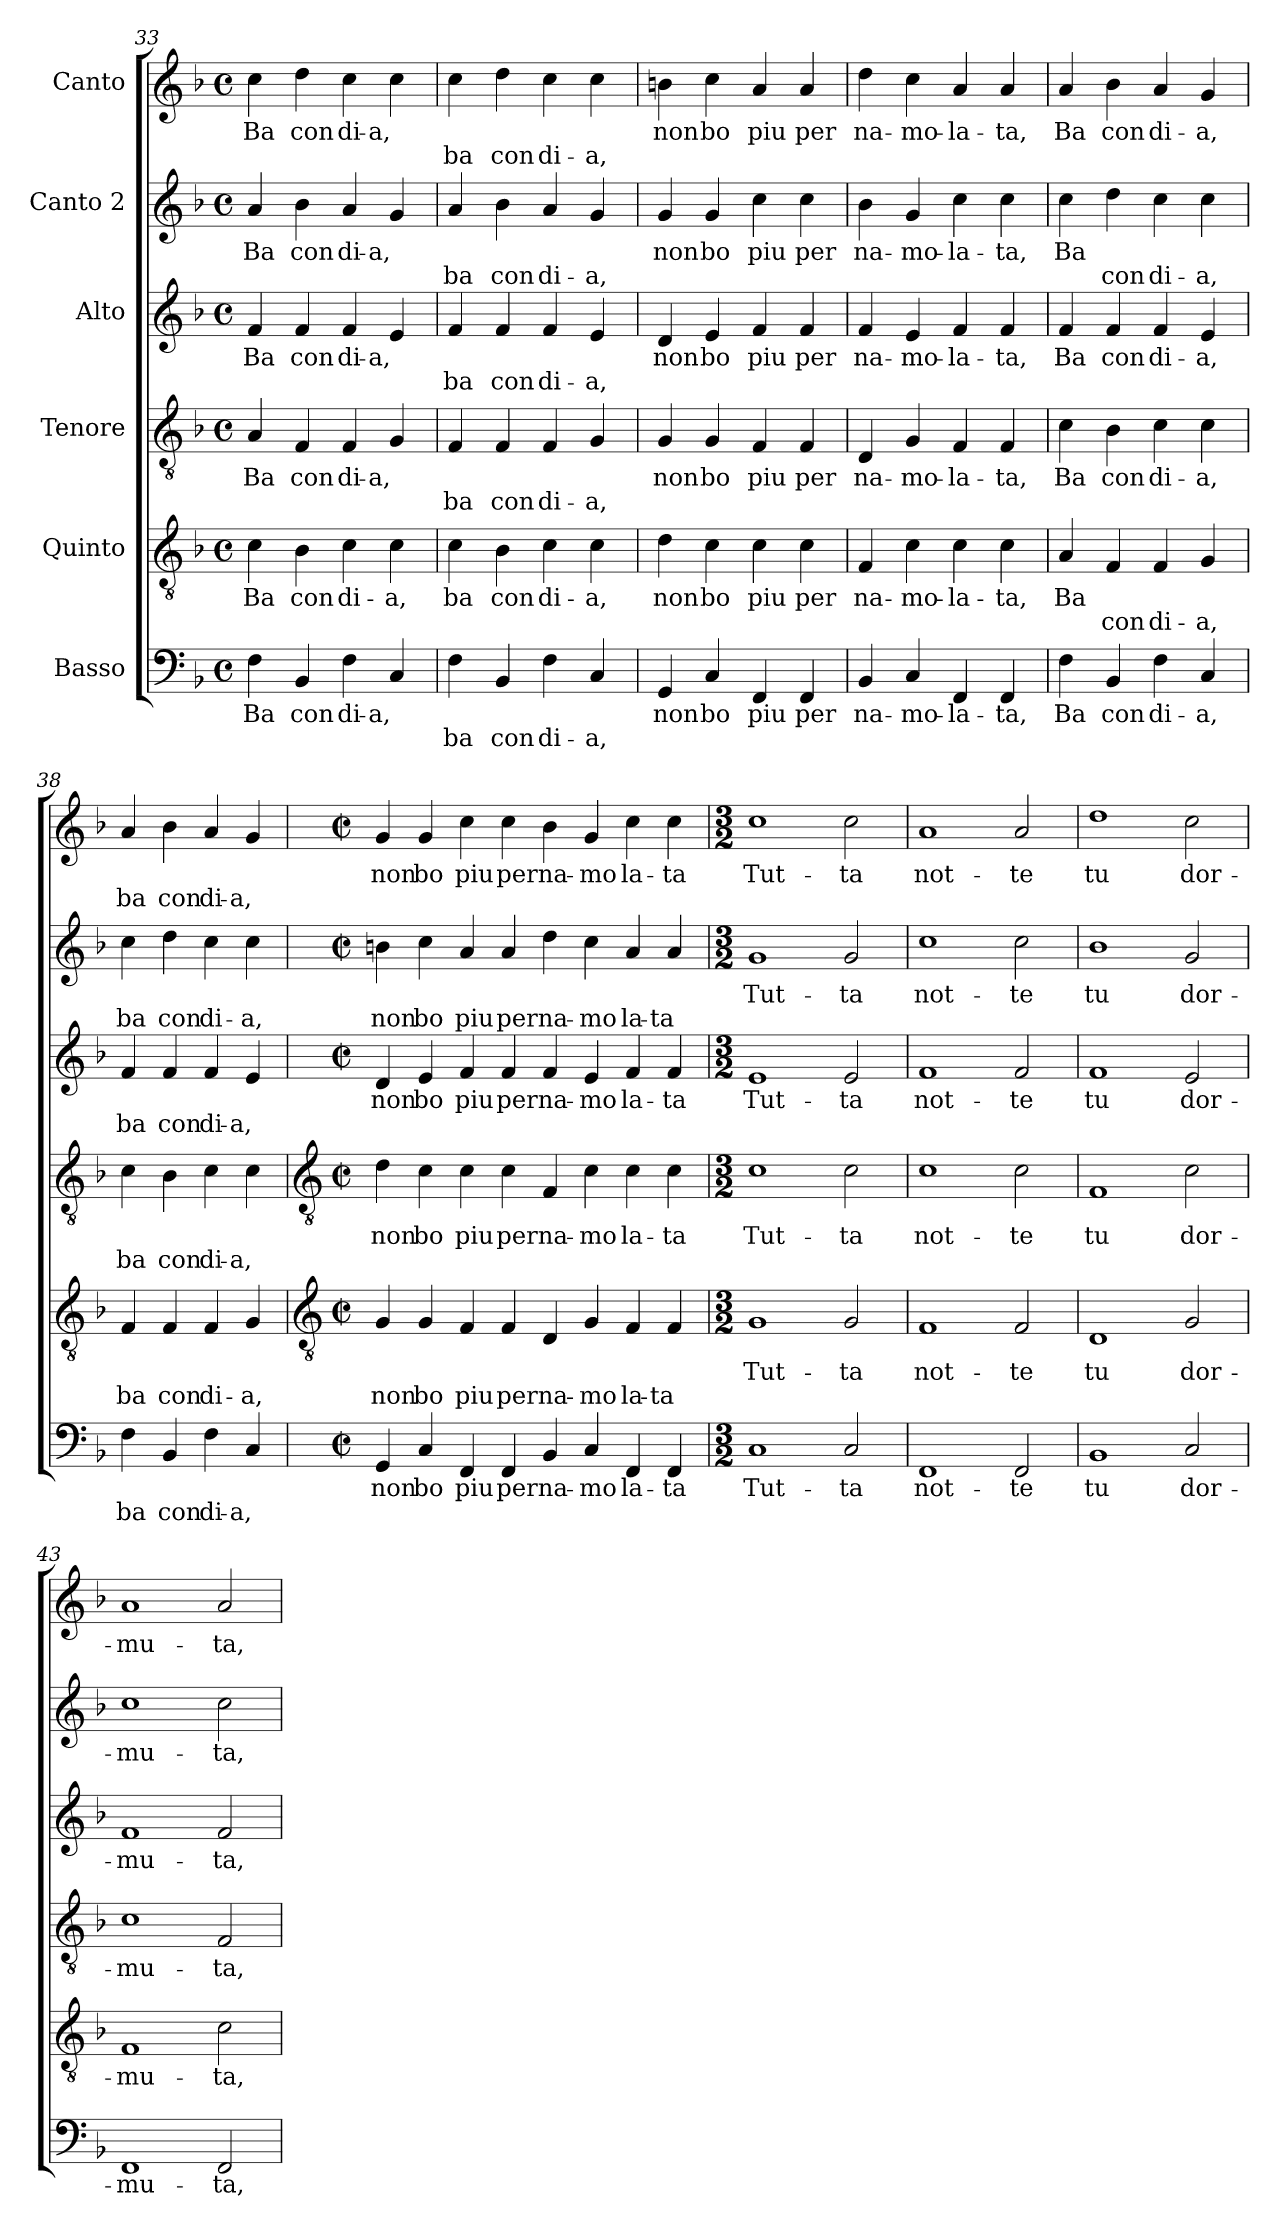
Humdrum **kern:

**kern	**text	**text	**kern	**text	**text	**kern	**text	**text	**kern	**text	**text	**kern	**text	**text	**kern	**text	**text
*part6	*part6	*part6	*part5	*part5	*part5	*part4	*part4	*part4	*part3	*part3	*part3	*part2	*part2	*part2	*part1	*part1	*part1
*staff6	*staff6	*staff6	*staff5	*staff5	*staff5	*staff4	*staff4	*staff4	*staff3	*staff3	*staff3	*staff2	*staff2	*staff2	*staff1	*staff1	*staff1
*I"Basso	*	*	*I"Quinto	*	*	*I"Tenore	*	*	*I"Alto	*	*	*I"Canto 2	*	*	*I"Canto	*	*
!!LO:LB:g=z
*clefF4	*	*	*clefGv2	*	*	*clefGv2	*	*	*clefG2	*	*	*clefG2	*	*	*clefG2	*	*
*k[b-]	*	*	*k[b-]	*	*	*k[b-]	*	*	*k[b-]	*	*	*k[b-]	*	*	*k[b-]	*	*
*F:	*	*	*F:	*	*	*F:	*	*	*F:	*	*	*F:	*	*	*F:	*	*
*M4/4	*	*	*M4/4	*	*	*M4/4	*	*	*M4/4	*	*	*M4/4	*	*	*M4/4	*	*
*met(c)	*	*	*met(c)	*	*	*met(c)	*	*	*met(c)	*	*	*met(c)	*	*	*met(c)	*	*
=33	=33	=33	=33	=33	=33	=33	=33	=33	=33	=33	=33	=33	=33	=33	=33	=33	=33
!	!LO:LY:b	!	!	!LO:LY:b	!	!	!LO:LY:b	!	!	!LO:LY:b	!	!	!LO:LY:b	!	!	!LO:LY:b	!
4F	Ba	.	4c	Ba	.	4A	Ba	.	4f	Ba	.	4a	Ba	.	4cc	Ba	.
!	!LO:LY:b	!	!	!LO:LY:b	!	!	!LO:LY:b	!	!	!LO:LY:b	!	!	!LO:LY:b	!	!	!LO:LY:b	!
4BB-	con	.	4B-	con	.	4F	con	.	4f	con	.	4b-	con	.	4dd	con	.
!	!LO:LY:b	!	!	!LO:LY:b	!	!	!LO:LY:b	!	!	!LO:LY:b	!	!	!LO:LY:b	!	!	!LO:LY:b	!
4F	di-	.	4c	di-	.	4F	di-	.	4f	di-	.	4a	di-	.	4cc	di-	.
!	!LO:LY:b	!	!	!LO:LY:b	!	!	!LO:LY:b	!	!	!LO:LY:b	!	!	!LO:LY:b	!	!	!LO:LY:b	!
4C	-a,	.	4c	-a,	.	4G	-a,	.	4e	-a,	.	4g	-a,	.	4cc	-a,	.
=34	=34	=34	=34	=34	=34	=34	=34	=34	=34	=34	=34	=34	=34	=34	=34	=34	=34
!	!	!LO:LY:b	!	!LO:LY:b	!	!	!	!LO:LY:b	!	!	!LO:LY:b	!	!	!LO:LY:b	!	!	!LO:LY:b
4F	.	ba	4c	ba	.	4F	.	ba	4f	.	ba	4a	.	ba	4cc	.	ba
!	!	!LO:LY:b	!	!LO:LY:b	!	!	!	!LO:LY:b	!	!	!LO:LY:b	!	!	!LO:LY:b	!	!	!LO:LY:b
4BB-	.	con	4B-	con	.	4F	.	con	4f	.	con	4b-	.	con	4dd	.	con
!	!	!LO:LY:b	!	!LO:LY:b	!	!	!	!LO:LY:b	!	!	!LO:LY:b	!	!	!LO:LY:b	!	!	!LO:LY:b
4F	.	di-	4c	di-	.	4F	.	di-	4f	.	di-	4a	.	di-	4cc	.	di-
!	!	!LO:LY:b	!	!LO:LY:b	!	!	!	!LO:LY:b	!	!	!LO:LY:b	!	!	!LO:LY:b	!	!	!LO:LY:b
4C	.	-a,	4c	-a,	.	4G	.	-a,	4e	.	-a,	4g	.	-a,	4cc	.	-a,
=35	=35	=35	=35	=35	=35	=35	=35	=35	=35	=35	=35	=35	=35	=35	=35	=35	=35
!	!LO:LY:b	!	!	!LO:LY:b	!	!	!LO:LY:b	!	!	!LO:LY:b	!	!	!LO:LY:b	!	!	!LO:LY:b	!
4GG	non	.	4d	non	.	4G	non	.	4d	non	.	4g	non	.	4bn	non	.
!	!LO:LY:b	!	!	!LO:LY:b	!	!	!LO:LY:b	!	!	!LO:LY:b	!	!	!LO:LY:b	!	!	!LO:LY:b	!
4C	bo	.	4c	bo	.	4G	bo	.	4e	bo	.	4g	bo	.	4cc	bo	.
!	!LO:LY:b	!	!	!LO:LY:b	!	!	!LO:LY:b	!	!	!LO:LY:b	!	!	!LO:LY:b	!	!	!LO:LY:b	!
4FF	piu	.	4c	piu	.	4F	piu	.	4f	piu	.	4cc	piu	.	4a	piu	.
!	!LO:LY:b	!	!	!LO:LY:b	!	!	!LO:LY:b	!	!	!LO:LY:b	!	!	!LO:LY:b	!	!	!LO:LY:b	!
4FF	per	.	4c	per	.	4F	per	.	4f	per	.	4cc	per	.	4a	per	.
=36	=36	=36	=36	=36	=36	=36	=36	=36	=36	=36	=36	=36	=36	=36	=36	=36	=36
!	!LO:LY:b	!	!	!LO:LY:b	!	!	!LO:LY:b	!	!	!LO:LY:b	!	!	!LO:LY:b	!	!	!LO:LY:b	!
4BB-	na-	.	4F	na-	.	4D	na-	.	4f	na-	.	4b-	na-	.	4dd	na-	.
!	!LO:LY:b	!	!	!LO:LY:b	!	!	!LO:LY:b	!	!	!LO:LY:b	!	!	!LO:LY:b	!	!	!LO:LY:b	!
4C	-mo-	.	4c	-mo-	.	4G	-mo-	.	4e	-mo-	.	4g	-mo-	.	4cc	-mo-	.
!	!LO:LY:b	!	!	!LO:LY:b	!	!	!LO:LY:b	!	!	!LO:LY:b	!	!	!LO:LY:b	!	!	!LO:LY:b	!
4FF	-la-	.	4c	-la-	.	4F	-la-	.	4f	-la-	.	4cc	-la-	.	4a	-la-	.
!	!LO:LY:b	!	!	!LO:LY:b	!	!	!LO:LY:b	!	!	!LO:LY:b	!	!	!LO:LY:b	!	!	!LO:LY:b	!
4FF	-ta,	.	4c	-ta,	.	4F	-ta,	.	4f	-ta,	.	4cc	-ta,	.	4a	-ta,	.
=37	=37	=37	=37	=37	=37	=37	=37	=37	=37	=37	=37	=37	=37	=37	=37	=37	=37
!	!LO:LY:b	!	!	!LO:LY:b	!	!	!LO:LY:b	!	!	!LO:LY:b	!	!	!LO:LY:b	!	!	!LO:LY:b	!
4F	Ba	.	4A	Ba	.	4c	Ba	.	4f	Ba	.	4cc	Ba	.	4a	Ba	.
!	!LO:LY:b	!	!	!	!LO:LY:b	!	!LO:LY:b	!	!	!LO:LY:b	!	!	!	!LO:LY:b	!	!LO:LY:b	!
4BB-	con	.	4F	.	con	4B-	con	.	4f	con	.	4dd	.	con	4b-	con	.
!	!LO:LY:b	!	!	!	!LO:LY:b	!	!LO:LY:b	!	!	!LO:LY:b	!	!	!	!LO:LY:b	!	!LO:LY:b	!
4F	di-	.	4F	.	di-	4c	di-	.	4f	di-	.	4cc	.	di-	4a	di-	.
!	!LO:LY:b	!	!	!	!LO:LY:b	!	!LO:LY:b	!	!	!LO:LY:b	!	!	!	!LO:LY:b	!	!LO:LY:b	!
4C	-a,	.	4G	.	-a,	4c	-a,	.	4e	-a,	.	4cc	.	-a,	4g	-a,	.
=38	=38	=38	=38	=38	=38	=38	=38	=38	=38	=38	=38	=38	=38	=38	=38	=38	=38
!	!	!LO:LY:b	!	!	!LO:LY:b	!	!	!LO:LY:b	!	!	!LO:LY:b	!	!	!LO:LY:b	!	!	!LO:LY:b
4F	.	ba	4F	.	ba	4c	.	ba	4f	.	ba	4cc	.	ba	4a	.	ba
!	!	!LO:LY:b	!	!	!LO:LY:b	!	!	!LO:LY:b	!	!	!LO:LY:b	!	!	!LO:LY:b	!	!	!LO:LY:b
4BB-	.	con	4F	.	con	4B-	.	con	4f	.	con	4dd	.	con	4b-	.	con
!	!	!LO:LY:b	!	!	!LO:LY:b	!	!	!LO:LY:b	!	!	!LO:LY:b	!	!	!LO:LY:b	!	!	!LO:LY:b
4F	.	di-	4F	.	di-	4c	.	di-	4f	.	di-	4cc	.	di-	4a	.	di-
!	!	!LO:LY:b	!	!	!LO:LY:b	!	!	!LO:LY:b	!	!	!LO:LY:b	!	!	!LO:LY:b	!	!	!LO:LY:b
4C	.	-a,	4G	.	-a,	4c	.	-a,	4e	.	-a,	4cc	.	-a,	4g	.	-a,
!!LO:LB:g=z
=39	=39	=39	=39	=39	=39	=39	=39	=39	=39	=39	=39	=39	=39	=39	=39	=39	=39
*	*	*	*clefGv2	*	*	*clefGv2	*	*	*	*	*	*	*	*	*	*	*
*M4/2	*	*	*M4/2	*	*	*M4/2	*	*	*M4/2	*	*	*M4/2	*	*	*M4/2	*	*
*met(c|)	*	*	*met(c|)	*	*	*met(c|)	*	*	*met(c|)	*	*	*met(c|)	*	*	*met(c|)	*	*
!	!LO:LY:b	!	!	!	!LO:LY:b	!	!LO:LY:b	!	!	!LO:LY:b	!	!	!	!LO:LY:b	!	!LO:LY:b	!
4GG	non	.	4G	.	non	4d	non	.	4d	non	.	4bn	.	non	4g	non	.
!	!LO:LY:b	!	!	!	!LO:LY:b	!	!LO:LY:b	!	!	!LO:LY:b	!	!	!	!LO:LY:b	!	!LO:LY:b	!
4C	bo	.	4G	.	bo	4c	bo	.	4e	bo	.	4cc	.	bo	4g	bo	.
!	!LO:LY:b	!	!	!	!LO:LY:b	!	!LO:LY:b	!	!	!LO:LY:b	!	!	!	!LO:LY:b	!	!LO:LY:b	!
4FF	piu	.	4F	.	piu	4c	piu	.	4f	piu	.	4a	.	piu	4cc	piu	.
!	!LO:LY:b	!	!	!	!LO:LY:b	!	!LO:LY:b	!	!	!LO:LY:b	!	!	!	!LO:LY:b	!	!LO:LY:b	!
4FF	per	.	4F	.	per	4c	per	.	4f	per	.	4a	.	per	4cc	per	.
!	!LO:LY:b	!	!	!	!LO:LY:b	!	!LO:LY:b	!	!	!LO:LY:b	!	!	!	!LO:LY:b	!	!LO:LY:b	!
4BB-	na-	.	4D	.	na-	4F	na-	.	4f	na-	.	4dd	.	na-	4b-	na-	.
!	!LO:LY:b	!	!	!	!LO:LY:b	!	!LO:LY:b	!	!	!LO:LY:b	!	!	!	!LO:LY:b	!	!LO:LY:b	!
4C	-mo	.	4G	.	-mo	4c	-mo	.	4e	-mo	.	4cc	.	-mo	4g	-mo	.
!	!LO:LY:b	!	!	!	!LO:LY:b	!	!LO:LY:b	!	!	!LO:LY:b	!	!	!	!LO:LY:b	!	!LO:LY:b	!
4FF	la-	.	4F	.	la-	4c	la-	.	4f	la-	.	4a	.	la-	4cc	la-	.
!	!LO:LY:b	!	!	!	!LO:LY:b	!	!LO:LY:b	!	!	!LO:LY:b	!	!	!	!LO:LY:b	!	!LO:LY:b	!
4FF	-ta	.	4F	.	-ta	4c	-ta	.	4f	-ta	.	4a	.	-ta	4cc	-ta	.
=40	=40	=40	=40	=40	=40	=40	=40	=40	=40	=40	=40	=40	=40	=40	=40	=40	=40
*M3/2	*	*	*M3/2	*	*	*M3/2	*	*	*M3/2	*	*	*M3/2	*	*	*M3/2	*	*
!	!LO:LY:b	!	!	!LO:LY:b	!	!	!LO:LY:b	!	!	!LO:LY:b	!	!	!LO:LY:b	!	!	!LO:LY:b	!
1C	Tut-	.	1G	Tut-	.	1c	Tut-	.	1e	Tut-	.	1g	Tut-	.	1cc	Tut-	.
!	!LO:LY:b	!	!	!LO:LY:b	!	!	!LO:LY:b	!	!	!LO:LY:b	!	!	!LO:LY:b	!	!	!LO:LY:b	!
2C	-ta	.	2G	-ta	.	2c	-ta	.	2e	-ta	.	2g	-ta	.	2cc	-ta	.
=41	=41	=41	=41	=41	=41	=41	=41	=41	=41	=41	=41	=41	=41	=41	=41	=41	=41
!	!LO:LY:b	!	!	!LO:LY:b	!	!	!LO:LY:b	!	!	!LO:LY:b	!	!	!LO:LY:b	!	!	!LO:LY:b	!
1FF	not-	.	1F	not-	.	1c	not-	.	1f	not-	.	1cc	not-	.	1a	not-	.
!	!LO:LY:b	!	!	!LO:LY:b	!	!	!LO:LY:b	!	!	!LO:LY:b	!	!	!LO:LY:b	!	!	!LO:LY:b	!
2FF	-te	.	2F	-te	.	2c	-te	.	2f	-te	.	2cc	-te	.	2a	-te	.
=42	=42	=42	=42	=42	=42	=42	=42	=42	=42	=42	=42	=42	=42	=42	=42	=42	=42
!	!LO:LY:b	!	!	!LO:LY:b	!	!	!LO:LY:b	!	!	!LO:LY:b	!	!	!LO:LY:b	!	!	!LO:LY:b	!
1BB-	tu	.	1D	tu	.	1F	tu	.	1f	tu	.	1b-	tu	.	1dd	tu	.
!	!LO:LY:b	!	!	!LO:LY:b	!	!	!LO:LY:b	!	!	!LO:LY:b	!	!	!LO:LY:b	!	!	!LO:LY:b	!
2C	dor-	.	2G	dor-	.	2c	dor-	.	2e	dor-	.	2g	dor-	.	2cc	dor-	.
=43	=43	=43	=43	=43	=43	=43	=43	=43	=43	=43	=43	=43	=43	=43	=43	=43	=43
!	!LO:LY:b	!	!	!LO:LY:b	!	!	!LO:LY:b	!	!	!LO:LY:b	!	!	!LO:LY:b	!	!	!LO:LY:b	!
1FF	-mu-	.	1F	-mu-	.	1c	-mu-	.	1f	-mu-	.	1cc	-mu-	.	1a	-mu-	.
!	!LO:LY:b	!	!	!LO:LY:b	!	!	!LO:LY:b	!	!	!LO:LY:b	!	!	!LO:LY:b	!	!	!LO:LY:b	!
2FF	-ta,	.	2c	-ta,	.	2F	-ta,	.	2f	-ta,	.	2cc	-ta,	.	2a	-ta,	.
=	=	=	=	=	=	=	=	=	=	=	=	=	=	=	=	=	=
*-	*-	*-	*-	*-	*-	*-	*-	*-	*-	*-	*-	*-	*-	*-	*-	*-	*-
